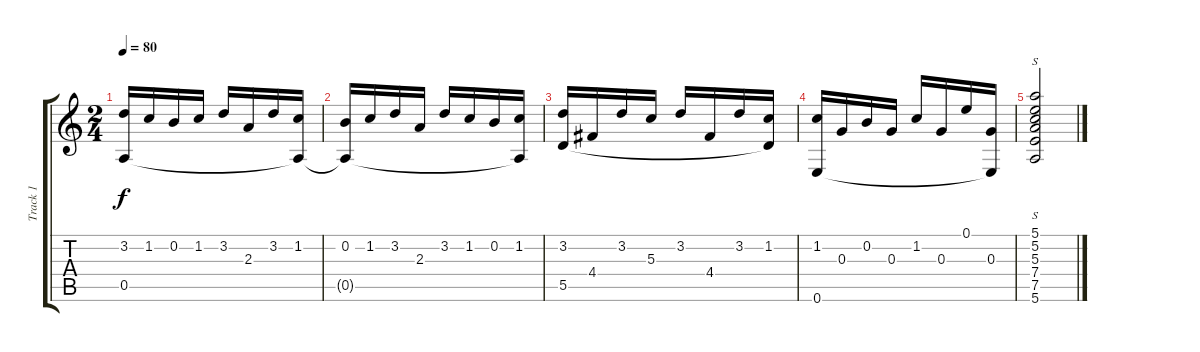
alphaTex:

\track ("Track 1" "Track 1") {instrument acousticguitarnylon}
\staff {score tabs}
\tuning (E4 B3 G3 D3 A2 E2) {hide}
\ts (2 4)
\tempo 80
\clef g2
\ks aminor
(3.2 0.5).16{dy f} 1.2.16 0.2.16 1.2.16 3.2.16 2.3.16 3.2.16 (1.2 0.5{t}).16 |
(0.2 0.5{t}).16 1.2.16 3.2.16 2.3.16 3.2.16 1.2.16 0.2.16 (1.2 0.5{t}).16 |
(3.2 5.5).16 4.4.16 3.2.16 5.3.16 3.2.16 4.4.16 3.2.16 (1.2 5.5{t}).16 |
(1.2 0.6).16 0.3.16 0.2.16 0.3.16 1.2.16 0.3.16 0.1.16 (0.3 0.6{t}).16 |
(5.1 5.2 5.3 7.4 7.5 5.6).2{s}
